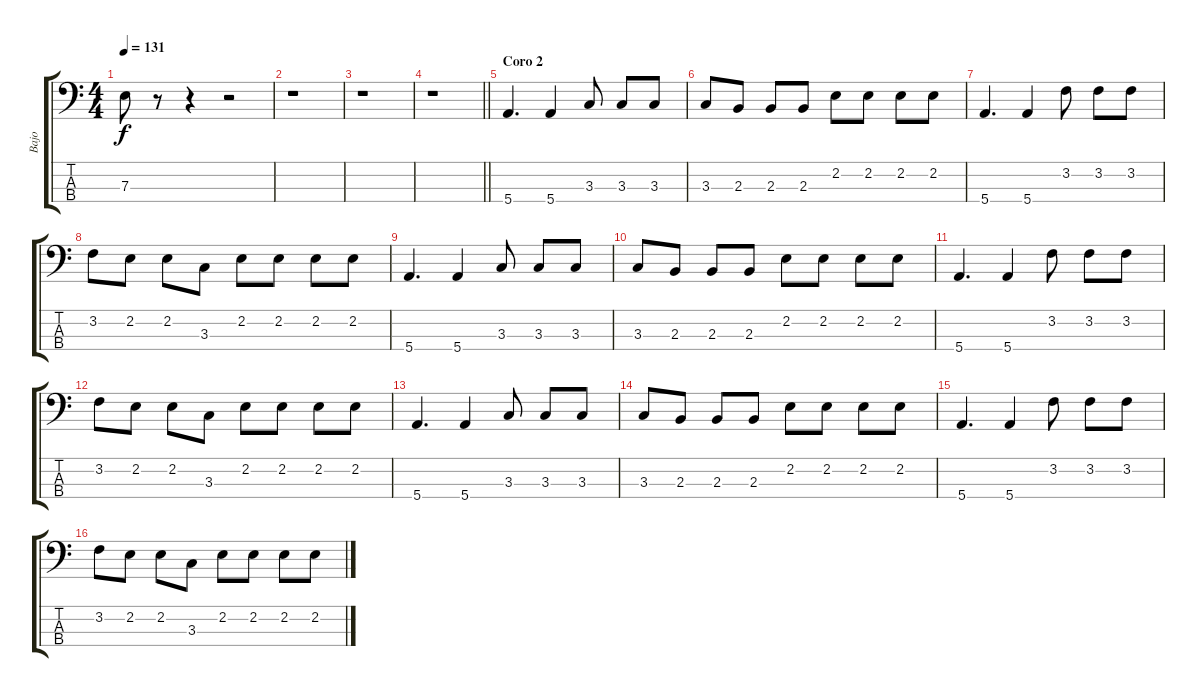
\track ("Bajo" "Bajo") {instrument electricbassfinger}
\staff {score tabs}
\tuning (G2 D2 A1 E1) {hide}
\ts (4 4)
\tempo 131
\clef f4
\ks aminor
7.3.8{dy f} r.8 r.4 r.2 |
r.1 |
r.1 |
\barLineRight lightlight
r.1 |
\section ("" "Coro 2")
5.4.4{d} 5.4.4 3.3.8 3.3.8 3.3.8 |
3.3.8 2.3.8 2.3.8 2.3.8 2.2.8 2.2.8 2.2.8 2.2.8 |
5.4.4{d} 5.4.4 3.2.8 3.2.8 3.2.8 |
3.2.8 2.2.8 2.2.8 3.3.8 2.2.8 2.2.8 2.2.8 2.2.8 |
5.4.4{d} 5.4.4 3.3.8 3.3.8 3.3.8 |
3.3.8 2.3.8 2.3.8 2.3.8 2.2.8 2.2.8 2.2.8 2.2.8 |
5.4.4{d} 5.4.4 3.2.8 3.2.8 3.2.8 |
3.2.8 2.2.8 2.2.8 3.3.8 2.2.8 2.2.8 2.2.8 2.2.8 |
5.4.4{d} 5.4.4 3.3.8 3.3.8 3.3.8 |
3.3.8 2.3.8 2.3.8 2.3.8 2.2.8 2.2.8 2.2.8 2.2.8 |
5.4.4{d} 5.4.4 3.2.8 3.2.8 3.2.8 |
3.2.8 2.2.8 2.2.8 3.3.8 2.2.8 2.2.8 2.2.8 2.2.8
